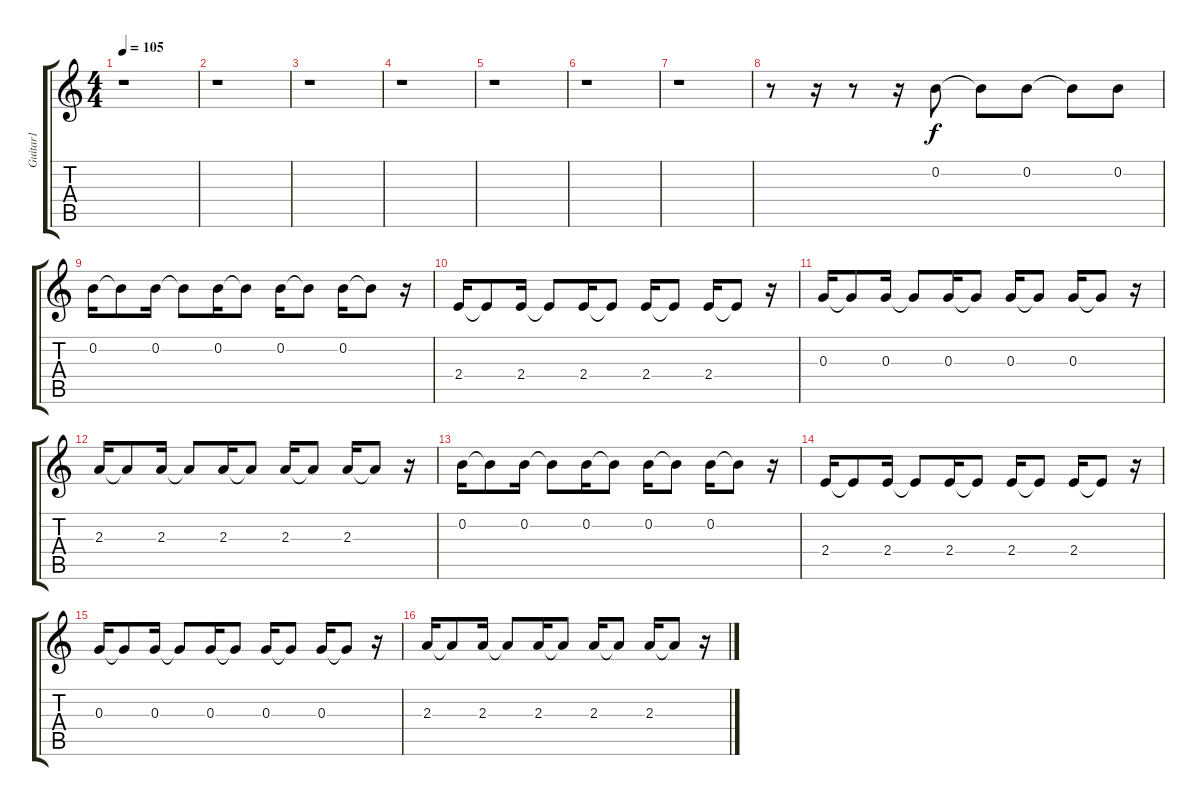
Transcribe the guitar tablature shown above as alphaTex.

\track ("Guitar1" "Guitar1") {instrument overdrivenguitar}
\staff {score tabs}
\tuning (E4 B3 G3 D3 A2 E2) {hide}
\ts (4 4)
\tempo 105
\clef g2
\ks c
r.1{dy f} |
r.1 |
r.1 |
r.1 |
r.1 |
r.1 |
r.1 |
r.8 r.16 r.8 r.16 0.2.8{instrument orchestralharp} 0.2{t}.8 0.2.8 0.2{t}.8 0.2.8 |
0.2.16 0.2{t}.8 0.2.16 0.2{t}.8 0.2.16 0.2{t}.8 0.2.16 0.2{t}.8 0.2.16 0.2{t}.8 r.16 |
2.4.16 2.4{t}.8 2.4.16 2.4{t}.8 2.4.16 2.4{t}.8 2.4.16 2.4{t}.8 2.4.16 2.4{t}.8 r.16 |
0.3.16 0.3{t}.8 0.3.16 0.3{t}.8 0.3.16 0.3{t}.8 0.3.16 0.3{t}.8 0.3.16 0.3{t}.8 r.16 |
2.3.16 2.3{t}.8 2.3.16 2.3{t}.8 2.3.16 2.3{t}.8 2.3.16 2.3{t}.8 2.3.16 2.3{t}.8 r.16 |
0.2.16 0.2{t}.8 0.2.16 0.2{t}.8 0.2.16 0.2{t}.8 0.2.16 0.2{t}.8 0.2.16 0.2{t}.8 r.16 |
2.4.16 2.4{t}.8 2.4.16 2.4{t}.8 2.4.16 2.4{t}.8 2.4.16 2.4{t}.8 2.4.16 2.4{t}.8 r.16 |
0.3.16 0.3{t}.8 0.3.16 0.3{t}.8 0.3.16 0.3{t}.8 0.3.16 0.3{t}.8 0.3.16 0.3{t}.8 r.16 |
2.3.16 2.3{t}.8 2.3.16 2.3{t}.8 2.3.16 2.3{t}.8 2.3.16 2.3{t}.8 2.3.16 2.3{t}.8 r.16
